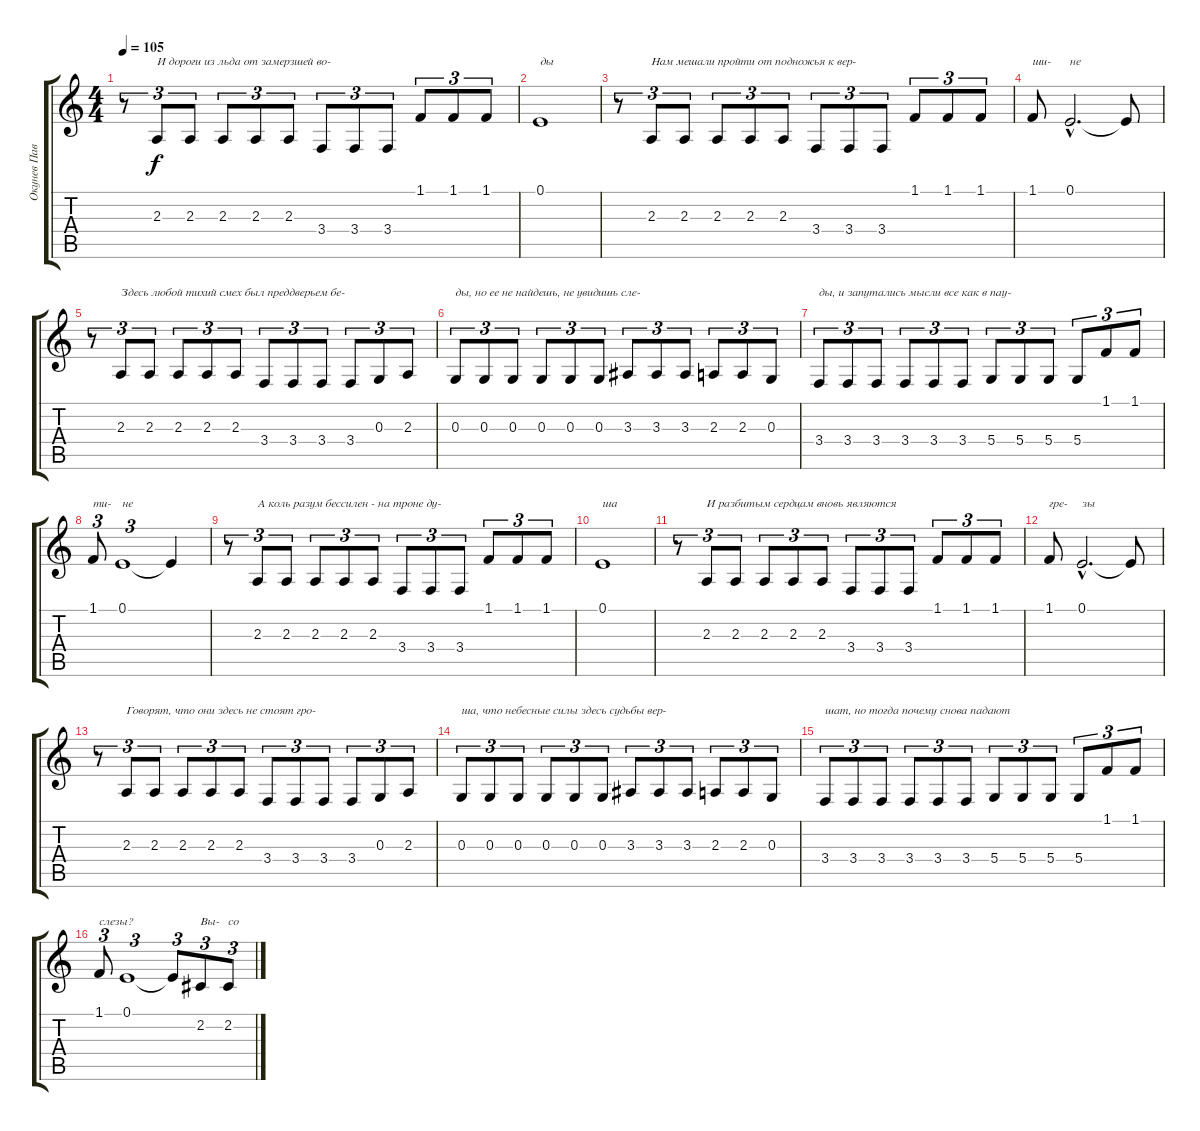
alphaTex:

\track ("Окунев Павел" "Окунев Пав") {instrument bassoon}
\staff {score tabs}
\tuning (E4 B3 G3 D3 A2 E2) {hide}
\ts (4 4)
\tempo 105
\clef g2
\ks c
r.8{tu (3 2) dy f} 2.3.8{tu (3 2) txt "И дороги из льда от замерзшей во-"} 2.3.8{tu (3 2)} 2.3.8{tu (3 2)} 2.3.8{tu (3 2)} 2.3.8{tu (3 2)} 3.4.8{tu (3 2)} 3.4.8{tu (3 2)} 3.4.8{tu (3 2)} 1.1.8{tu (3 2)} 1.1.8{tu (3 2)} 1.1.8{tu (3 2)} |
0.1.1{txt "ды"} |
r.8{tu (3 2)} 2.3.8{tu (3 2) txt "Нам мешали пройти от подножья к вер-"} 2.3.8{tu (3 2)} 2.3.8{tu (3 2)} 2.3.8{tu (3 2)} 2.3.8{tu (3 2)} 3.4.8{tu (3 2)} 3.4.8{tu (3 2)} 3.4.8{tu (3 2)} 1.1.8{tu (3 2)} 1.1.8{tu (3 2)} 1.1.8{tu (3 2)} |
1.1.8{txt "ши-"} 0.1{hac}.2{d txt "не"} 0.1{t}.8 |
r.8{tu (3 2)} 2.3.8{tu (3 2) txt "Здесь любой тихий смех был преддверьем бе-"} 2.3.8{tu (3 2)} 2.3.8{tu (3 2)} 2.3.8{tu (3 2)} 2.3.8{tu (3 2)} 3.4.8{tu (3 2)} 3.4.8{tu (3 2)} 3.4.8{tu (3 2)} 3.4.8{tu (3 2)} 0.3.8{tu (3 2)} 2.3.8{tu (3 2)} |
0.3.8{tu (3 2) txt "ды, но ее не найдешь, не увидишь сле-"} 0.3.8{tu (3 2)} 0.3.8{tu (3 2)} 0.3.8{tu (3 2)} 0.3.8{tu (3 2)} 0.3.8{tu (3 2)} 3.3.8{tu (3 2)} 3.3.8{tu (3 2)} 3.3.8{tu (3 2)} 2.3.8{tu (3 2)} 2.3.8{tu (3 2)} 0.3.8{tu (3 2)} |
3.4.8{tu (3 2) txt "ды, и запутались мысли все как в пау-"} 3.4.8{tu (3 2)} 3.4.8{tu (3 2)} 3.4.8{tu (3 2)} 3.4.8{tu (3 2)} 3.4.8{tu (3 2)} 5.4.8{tu (3 2)} 5.4.8{tu (3 2)} 5.4.8{tu (3 2)} 5.4.8{tu (3 2)} 1.1.8{tu (3 2)} 1.1.8{tu (3 2)} |
1.1.8{tu (3 2) txt "ти-"} 0.1.1{tu (3 2) txt "не"} 0.1{t}.4 |
r.8{tu (3 2)} 2.3.8{tu (3 2) txt "А коль разум бессилен - на троне ду-"} 2.3.8{tu (3 2)} 2.3.8{tu (3 2)} 2.3.8{tu (3 2)} 2.3.8{tu (3 2)} 3.4.8{tu (3 2)} 3.4.8{tu (3 2)} 3.4.8{tu (3 2)} 1.1.8{tu (3 2)} 1.1.8{tu (3 2)} 1.1.8{tu (3 2)} |
0.1.1{txt "ша"} |
r.8{tu (3 2)} 2.3.8{tu (3 2) txt "И разбитым сердцам вновь являются "} 2.3.8{tu (3 2)} 2.3.8{tu (3 2)} 2.3.8{tu (3 2)} 2.3.8{tu (3 2)} 3.4.8{tu (3 2)} 3.4.8{tu (3 2)} 3.4.8{tu (3 2)} 1.1.8{tu (3 2)} 1.1.8{tu (3 2)} 1.1.8{tu (3 2)} |
1.1.8{txt "гре-"} 0.1{hac}.2{d txt "зы"} 0.1{t}.8 |
r.8{tu (3 2)} 2.3.8{tu (3 2) txt "Говорят, что они здесь не стоят гро-"} 2.3.8{tu (3 2)} 2.3.8{tu (3 2)} 2.3.8{tu (3 2)} 2.3.8{tu (3 2)} 3.4.8{tu (3 2)} 3.4.8{tu (3 2)} 3.4.8{tu (3 2)} 3.4.8{tu (3 2)} 0.3.8{tu (3 2)} 2.3.8{tu (3 2)} |
0.3.8{tu (3 2) txt "ша, что небесные силы здесь судьбы вер-"} 0.3.8{tu (3 2)} 0.3.8{tu (3 2)} 0.3.8{tu (3 2)} 0.3.8{tu (3 2)} 0.3.8{tu (3 2)} 3.3.8{tu (3 2)} 3.3.8{tu (3 2)} 3.3.8{tu (3 2)} 2.3.8{tu (3 2)} 2.3.8{tu (3 2)} 0.3.8{tu (3 2)} |
3.4.8{tu (3 2) txt "шат, но тогда почему снова падают"} 3.4.8{tu (3 2)} 3.4.8{tu (3 2)} 3.4.8{tu (3 2)} 3.4.8{tu (3 2)} 3.4.8{tu (3 2)} 5.4.8{tu (3 2)} 5.4.8{tu (3 2)} 5.4.8{tu (3 2)} 5.4.8{tu (3 2)} 1.1.8{tu (3 2)} 1.1.8{tu (3 2)} |
1.1.8{tu (3 2) txt "слезы?"} 0.1.1{tu (3 2)} 0.1{t}.8{tu (3 2)} 2.2.8{tu (3 2) txt "Вы-"} 2.2.8{tu (3 2) txt "со"}
